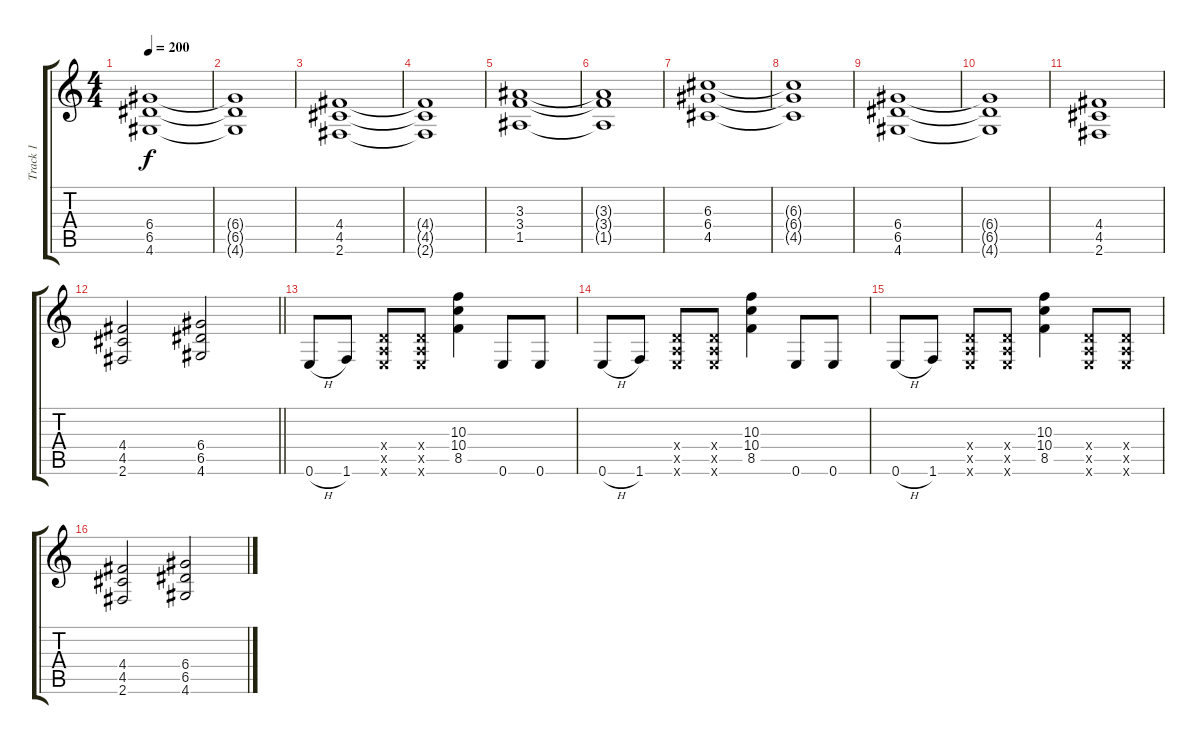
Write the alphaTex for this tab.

\track ("Track 1" "Track 1") {instrument electricguitarjazz}
\staff {score tabs}
\tuning (E4 B3 G3 D3 A2 E2) {hide}
\ts (4 4)
\tempo 200
\clef g2
\ks c
(6.4 6.5 4.6).1{dy f} |
(6.4{t} 6.5{t} 4.6{t}).1 |
(4.4 4.5 2.6).1 |
(4.4{t} 4.5{t} 2.6{t}).1 |
(3.3 3.4 1.5).1 |
(3.3{t} 3.4{t} 1.5{t}).1 |
(6.3 6.4 4.5).1 |
(6.3{t} 6.4{t} 4.5{t}).1 |
(6.4 6.5 4.6).1 |
(6.4{t} 6.5{t} 4.6{t}).1 |
(4.4 4.5 2.6).1 |
\barLineRight lightlight
(4.4 4.5 2.6).2 (6.4 6.5 4.6).2 |
0.6{h}.8 1.6.8 (0.4{x} 0.5{x} 0.6{x}).8 (0.4{x} 0.5{x} 0.6{x}).8 (10.3 10.4 8.5).4 0.6.8 0.6.8 |
0.6{h}.8 1.6.8 (0.4{x} 0.5{x} 0.6{x}).8 (0.4{x} 0.5{x} 0.6{x}).8 (10.3 10.4 8.5).4 0.6.8 0.6.8 |
0.6{h}.8 1.6.8 (0.4{x} 0.5{x} 0.6{x}).8 (0.4{x} 0.5{x} 0.6{x}).8 (10.3 10.4 8.5).4 (0.4{x} 0.5{x} 0.6{x}).8 (0.4{x} 0.5{x} 0.6{x}).8 |
(4.4 4.5 2.6).2 (6.4 6.5 4.6).2
